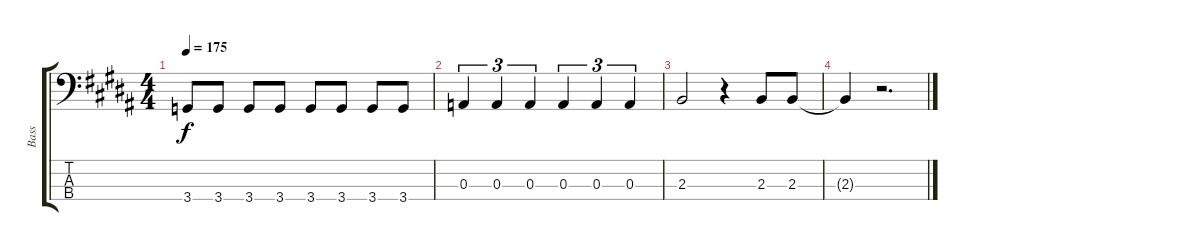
\track ("Bass" "Bass") {instrument electricbassfinger}
\staff {score tabs}
\tuning (G2 D2 A1 E1) {hide}
\ts (4 4)
\tempo 175
\clef f4
\ks b
3.4.8{dy f} 3.4.8 3.4.8 3.4.8 3.4.8 3.4.8 3.4.8 3.4.8 |
0.3.4{tu (3 2)} 0.3.4{tu (3 2)} 0.3.4{tu (3 2)} 0.3.4{tu (3 2)} 0.3.4{tu (3 2)} 0.3.4{tu (3 2)} |
2.3.2 r.4 2.3.8 2.3.8 |
2.3{t}.4 r.2{d}
